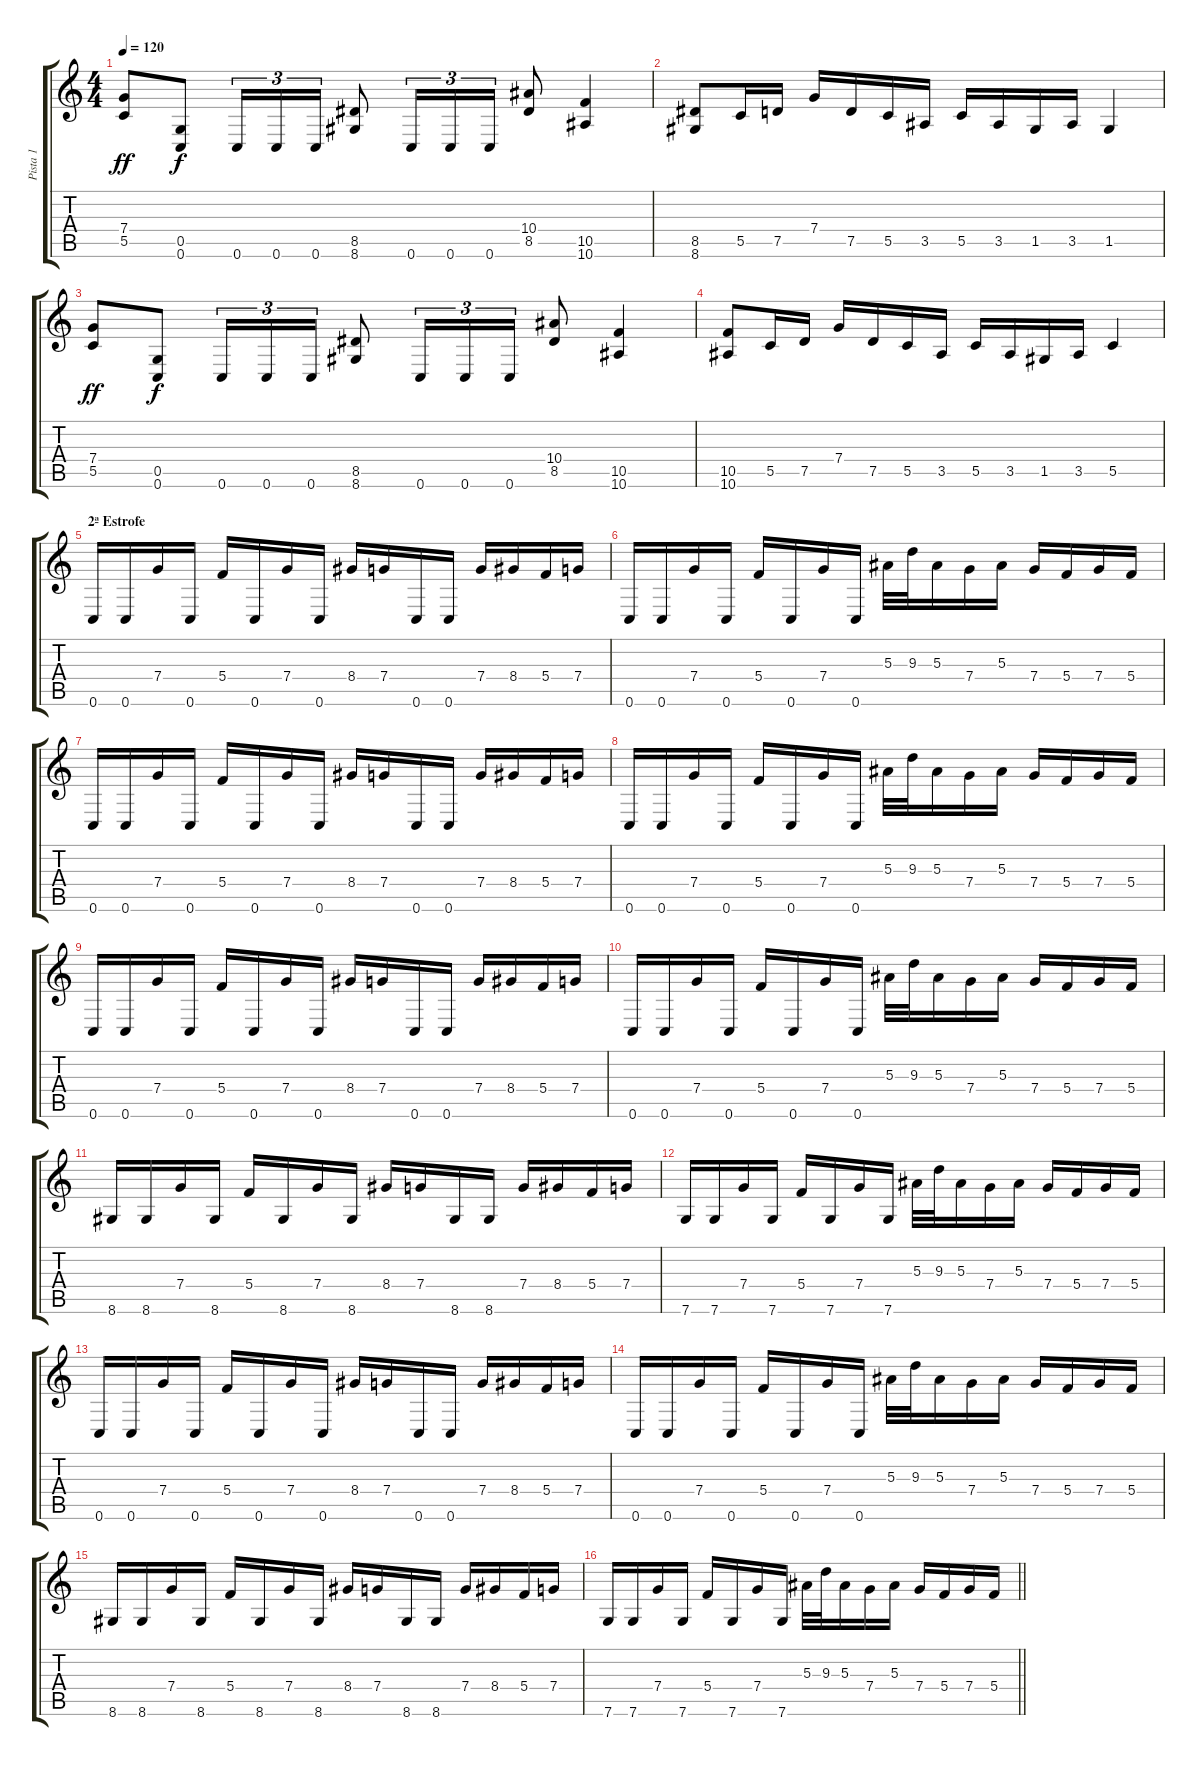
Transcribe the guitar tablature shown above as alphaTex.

\track ("Pista 1" "Pista 1") {instrument distortionguitar}
\staff {score tabs}
\tuning (D4 A3 F3 C3 G2 C2) {hide}
\ts (4 4)
\tempo 120
\clef g2
\ks c
(7.4 5.5).8{dy ff} (0.5 0.6).8{dy f} 0.6.16{tu (3 2)} 0.6.16{tu (3 2)} 0.6.16{tu (3 2)} (8.5 8.6).8 0.6.16{tu (3 2)} 0.6.16{tu (3 2)} 0.6.16{tu (3 2)} (10.4 8.5).8 (10.5 10.6).4 |
(8.5 8.6).8 5.5.16 7.5.16 7.4.16 7.5.16 5.5.16 3.5.16 5.5.16 3.5.16 1.5.16 3.5.16 1.5.4 |
(7.4 5.5).8{dy ff} (0.5 0.6).8{dy f} 0.6.16{tu (3 2)} 0.6.16{tu (3 2)} 0.6.16{tu (3 2)} (8.5 8.6).8 0.6.16{tu (3 2)} 0.6.16{tu (3 2)} 0.6.16{tu (3 2)} (10.4 8.5).8 (10.5 10.6).4 |
(10.5 10.6).8 5.5.16 7.5.16 7.4.16 7.5.16 5.5.16 3.5.16 5.5.16 3.5.16 1.5.16 3.5.16 5.5.4 |
\section ("" "2ª Estrofe")
0.6.16 0.6.16 7.4.16 0.6.16 5.4.16 0.6.16 7.4.16 0.6.16 8.4.16 7.4.16 0.6.16 0.6.16 7.4.16 8.4.16 5.4.16 7.4.16 |
0.6.16 0.6.16 7.4.16 0.6.16 5.4.16 0.6.16 7.4.16 0.6.16 5.3.32 9.3.32 5.3.16 7.4.16 5.3.16 7.4.16 5.4.16 7.4.16 5.4.16 |
0.6.16 0.6.16 7.4.16 0.6.16 5.4.16 0.6.16 7.4.16 0.6.16 8.4.16 7.4.16 0.6.16 0.6.16 7.4.16 8.4.16 5.4.16 7.4.16 |
0.6.16 0.6.16 7.4.16 0.6.16 5.4.16 0.6.16 7.4.16 0.6.16 5.3.32 9.3.32 5.3.16 7.4.16 5.3.16 7.4.16 5.4.16 7.4.16 5.4.16 |
0.6.16 0.6.16 7.4.16 0.6.16 5.4.16 0.6.16 7.4.16 0.6.16 8.4.16 7.4.16 0.6.16 0.6.16 7.4.16 8.4.16 5.4.16 7.4.16 |
0.6.16 0.6.16 7.4.16 0.6.16 5.4.16 0.6.16 7.4.16 0.6.16 5.3.32 9.3.32 5.3.16 7.4.16 5.3.16 7.4.16 5.4.16 7.4.16 5.4.16 |
8.6.16 8.6.16 7.4.16 8.6.16 5.4.16 8.6.16 7.4.16 8.6.16 8.4.16 7.4.16 8.6.16 8.6.16 7.4.16 8.4.16 5.4.16 7.4.16 |
7.6.16 7.6.16 7.4.16 7.6.16 5.4.16 7.6.16 7.4.16 7.6.16 5.3.32 9.3.32 5.3.16 7.4.16 5.3.16 7.4.16 5.4.16 7.4.16 5.4.16 |
0.6.16 0.6.16 7.4.16 0.6.16 5.4.16 0.6.16 7.4.16 0.6.16 8.4.16 7.4.16 0.6.16 0.6.16 7.4.16 8.4.16 5.4.16 7.4.16 |
0.6.16 0.6.16 7.4.16 0.6.16 5.4.16 0.6.16 7.4.16 0.6.16 5.3.32 9.3.32 5.3.16 7.4.16 5.3.16 7.4.16 5.4.16 7.4.16 5.4.16 |
8.6.16 8.6.16 7.4.16 8.6.16 5.4.16 8.6.16 7.4.16 8.6.16 8.4.16 7.4.16 8.6.16 8.6.16 7.4.16 8.4.16 5.4.16 7.4.16 |
\barLineRight lightlight
7.6.16 7.6.16 7.4.16 7.6.16 5.4.16 7.6.16 7.4.16 7.6.16 5.3.32 9.3.32 5.3.16 7.4.16 5.3.16 7.4.16 5.4.16 7.4.16 5.4.16
